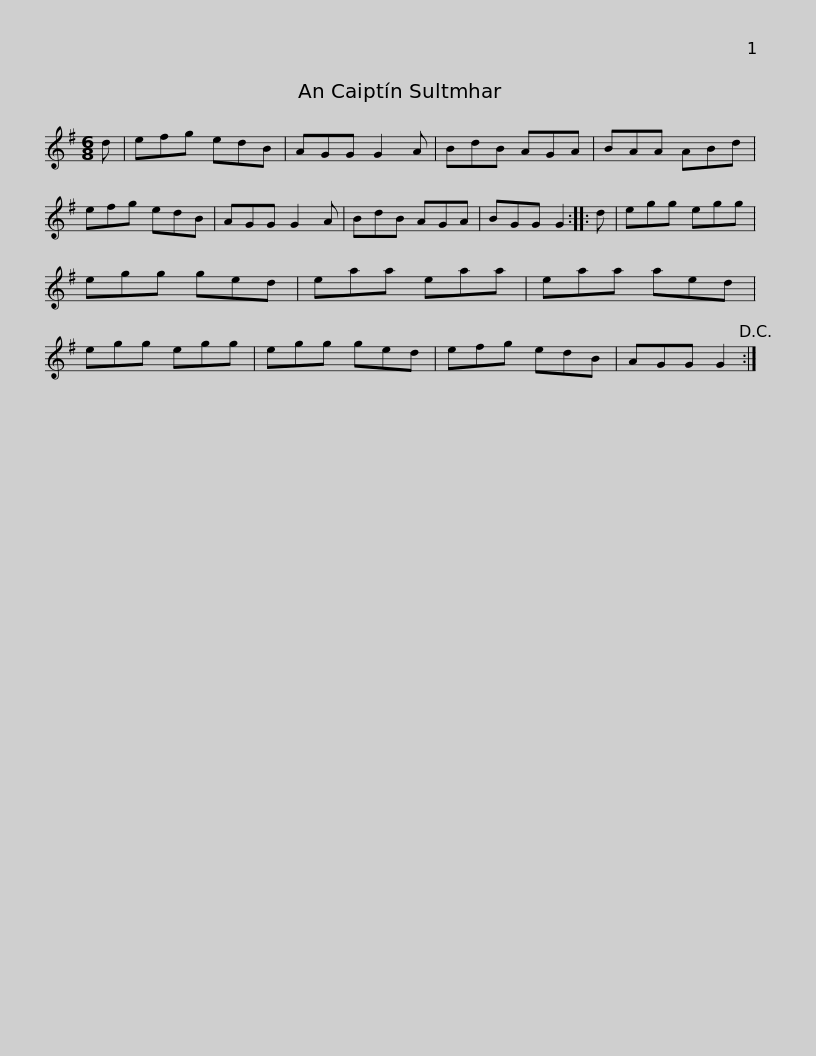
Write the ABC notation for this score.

X:1
L:1/8
M:6/8
I:linebreak $
K:G
V:1 treble
V:1
 d | efg edB | AGG G2 A | BdB AGA | BAA ABd | %5
 efg edB | AGG G2 A | BdB AGA |$ BGG G2 :: d | %10
 egg egg | egg ged | eaa eaa | eaa aed | egg egg | %15
 egg ged |$ efg edB | AGG G2!D.C.! :| %18
